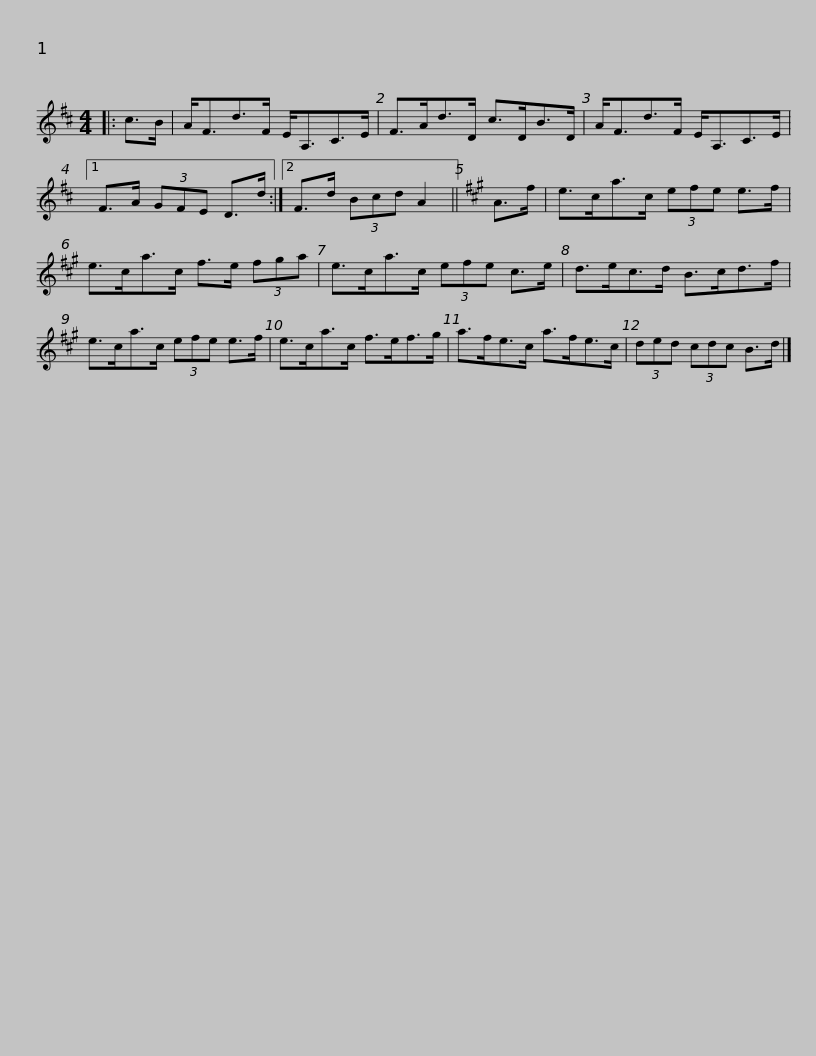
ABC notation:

X:1
L:1/8
M:4/4
I:linebreak $
K:D
V:1 treble
V:1
|: c>B | A<Fd>F E<A,C>E | F>Ad>D c>DB>D | A<Fd>F E<A,C>E |1 F>A (3GFE D>d :|2$ %5
 F>d (3Bcd A2 ||[K:A] A>f | e>ca>c (3efe e>f | e>ca>c f>e (3fga | e>ca>c (3efe c>e |$ %10
 d>ec>d B>cd>f | e>ca>c (3efe e>f | e>ca>c f>ef>g | a>fe>c a>fe>c |$ (3ded (3cdc B>d |] %15
